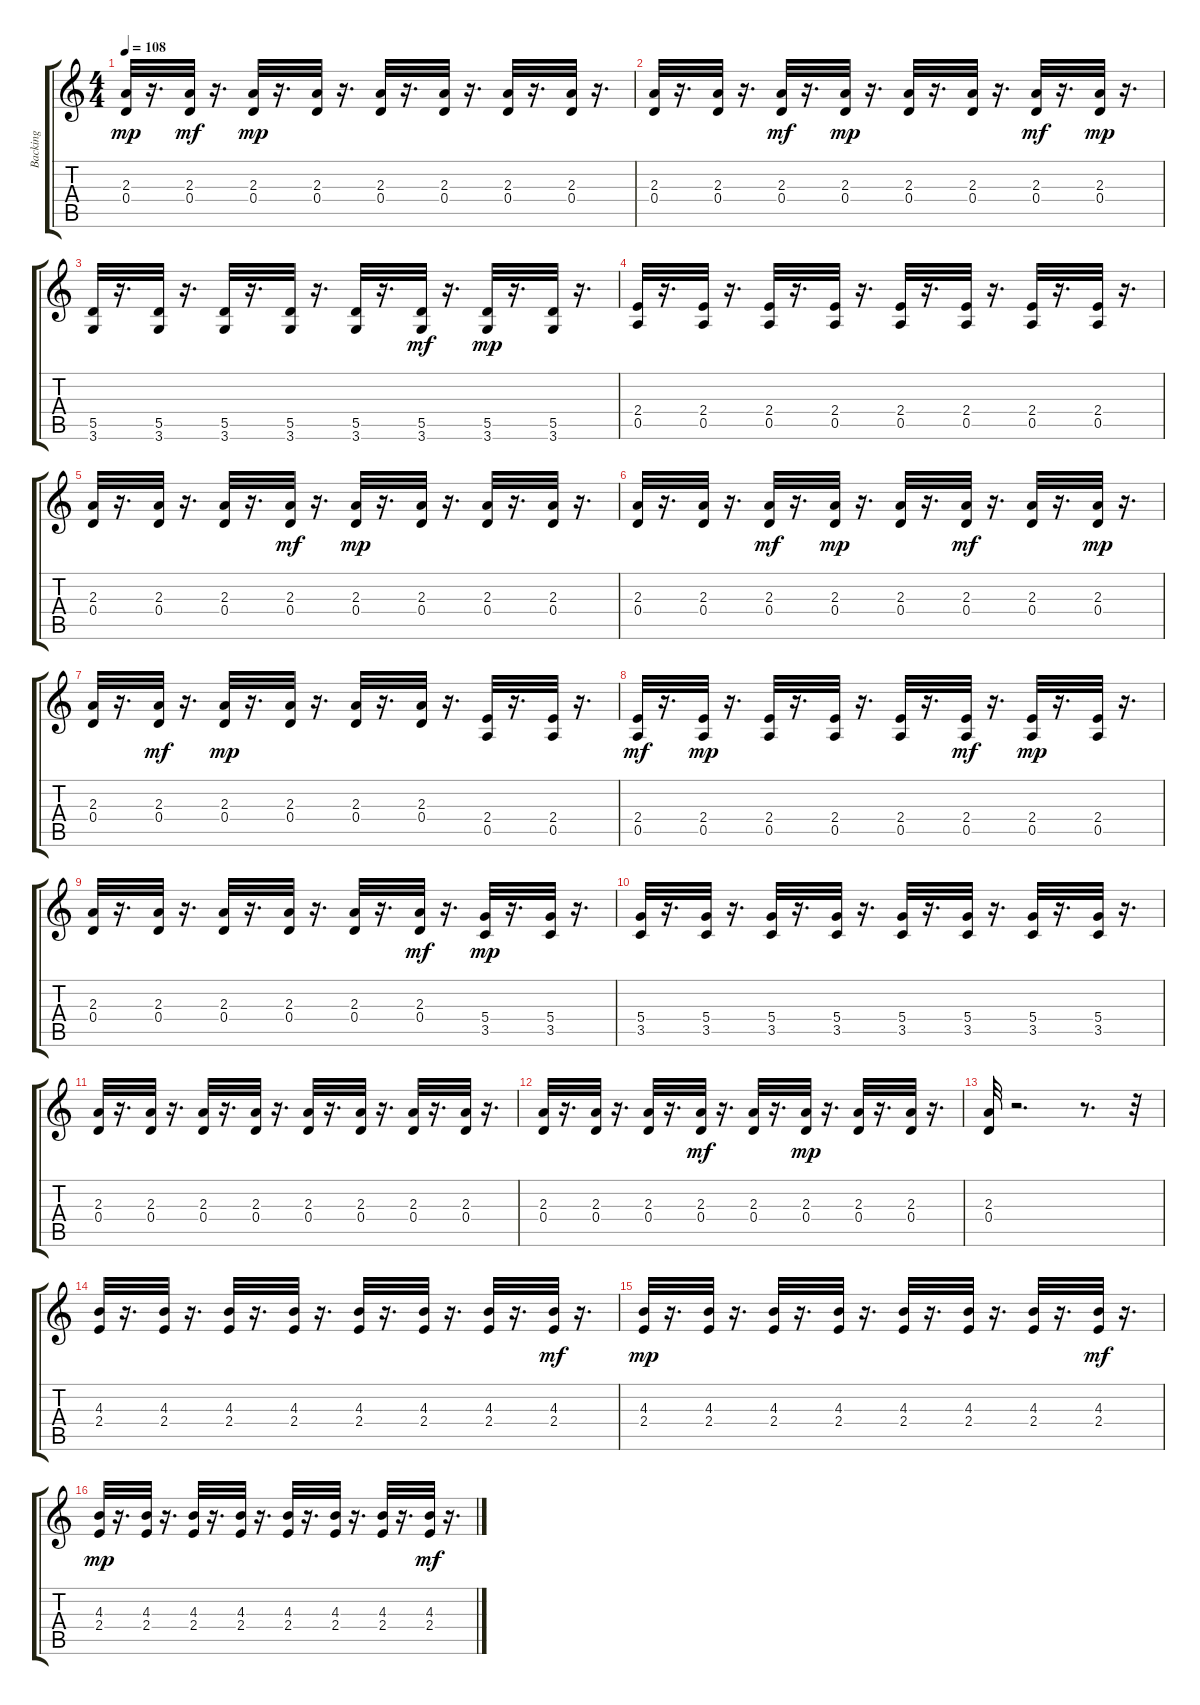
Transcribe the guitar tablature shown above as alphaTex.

\track ("Backing" "Backing") {instrument distortionguitar}
\staff {score tabs}
\tuning (E4 B3 G3 D3 A2 E2) {hide}
\ts (4 4)
\tempo 108
\clef g2
\ks c
(2.3 0.4).32{dy mp} r.16{d} (2.3 0.4).32{dy mf} r.16{d} (2.3 0.4).32{dy mp} r.16{d} (2.3 0.4).32 r.16{d} (2.3 0.4).32 r.16{d} (2.3 0.4).32 r.16{d} (2.3 0.4).32 r.16{d} (2.3 0.4).32 r.16{d} |
(2.3 0.4).32 r.16{d} (2.3 0.4).32 r.16{d} (2.3 0.4).32{dy mf} r.16{d} (2.3 0.4).32{dy mp} r.16{d} (2.3 0.4).32 r.16{d} (2.3 0.4).32 r.16{d} (2.3 0.4).32{dy mf} r.16{d} (2.3 0.4).32{dy mp} r.16{d} |
(5.5 3.6).32 r.16{d} (5.5 3.6).32 r.16{d} (5.5 3.6).32 r.16{d} (5.5 3.6).32 r.16{d} (5.5 3.6).32 r.16{d} (5.5 3.6).32{dy mf} r.16{d} (5.5 3.6).32{dy mp} r.16{d} (5.5 3.6).32 r.16{d} |
(2.4 0.5).32 r.16{d} (2.4 0.5).32 r.16{d} (2.4 0.5).32 r.16{d} (2.4 0.5).32 r.16{d} (2.4 0.5).32 r.16{d} (2.4 0.5).32 r.16{d} (2.4 0.5).32 r.16{d} (2.4 0.5).32 r.16{d} |
(2.3 0.4).32 r.16{d} (2.3 0.4).32 r.16{d} (2.3 0.4).32 r.16{d} (2.3 0.4).32{dy mf} r.16{d} (2.3 0.4).32{dy mp} r.16{d} (2.3 0.4).32 r.16{d} (2.3 0.4).32 r.16{d} (2.3 0.4).32 r.16{d} |
(2.3 0.4).32 r.16{d} (2.3 0.4).32 r.16{d} (2.3 0.4).32{dy mf} r.16{d} (2.3 0.4).32{dy mp} r.16{d} (2.3 0.4).32 r.16{d} (2.3 0.4).32{dy mf} r.16{d} (2.3 0.4).32 r.16{d} (2.3 0.4).32{dy mp} r.16{d} |
(2.3 0.4).32 r.16{d} (2.3 0.4).32{dy mf} r.16{d} (2.3 0.4).32{dy mp} r.16{d} (2.3 0.4).32 r.16{d} (2.3 0.4).32 r.16{d} (2.3 0.4).32 r.16{d} (2.4 0.5).32 r.16{d} (2.4 0.5).32 r.16{d} |
(2.4 0.5).32{dy mf} r.16{d} (2.4 0.5).32{dy mp} r.16{d} (2.4 0.5).32 r.16{d} (2.4 0.5).32 r.16{d} (2.4 0.5).32 r.16{d} (2.4 0.5).32{dy mf} r.16{d} (2.4 0.5).32{dy mp} r.16{d} (2.4 0.5).32 r.16{d} |
(2.3 0.4).32 r.16{d} (2.3 0.4).32 r.16{d} (2.3 0.4).32 r.16{d} (2.3 0.4).32 r.16{d} (2.3 0.4).32 r.16{d} (2.3 0.4).32{dy mf} r.16{d} (5.4 3.5).32{dy mp} r.16{d} (5.4 3.5).32 r.16{d} |
(5.4 3.5).32 r.16{d} (5.4 3.5).32 r.16{d} (5.4 3.5).32 r.16{d} (5.4 3.5).32 r.16{d} (5.4 3.5).32 r.16{d} (5.4 3.5).32 r.16{d} (5.4 3.5).32 r.16{d} (5.4 3.5).32 r.16{d} |
(2.3 0.4).32 r.16{d} (2.3 0.4).32 r.16{d} (2.3 0.4).32 r.16{d} (2.3 0.4).32 r.16{d} (2.3 0.4).32 r.16{d} (2.3 0.4).32 r.16{d} (2.3 0.4).32 r.16{d} (2.3 0.4).32 r.16{d} |
(2.3 0.4).32 r.16{d} (2.3 0.4).32 r.16{d} (2.3 0.4).32 r.16{d} (2.3 0.4).32{dy mf} r.16{d} (2.3 0.4).32 r.16{d} (2.3 0.4).32{dy mp} r.16{d} (2.3 0.4).32 r.16{d} (2.3 0.4).32 r.16{d} |
(2.3 0.4).32 r.2{d} r.8{d} r.32 |
(4.3 2.4).32 r.16{d} (4.3 2.4).32 r.16{d} (4.3 2.4).32 r.16{d} (4.3 2.4).32 r.16{d} (4.3 2.4).32 r.16{d} (4.3 2.4).32 r.16{d} (4.3 2.4).32 r.16{d} (4.3 2.4).32{dy mf} r.16{d} |
(4.3 2.4).32{dy mp} r.16{d} (4.3 2.4).32 r.16{d} (4.3 2.4).32 r.16{d} (4.3 2.4).32 r.16{d} (4.3 2.4).32 r.16{d} (4.3 2.4).32 r.16{d} (4.3 2.4).32 r.16{d} (4.3 2.4).32{dy mf} r.16{d} |
(4.3 2.4).32{dy mp} r.16{d} (4.3 2.4).32 r.16{d} (4.3 2.4).32 r.16{d} (4.3 2.4).32 r.16{d} (4.3 2.4).32 r.16{d} (4.3 2.4).32 r.16{d} (4.3 2.4).32 r.16{d} (4.3 2.4).32{dy mf} r.16{d}
